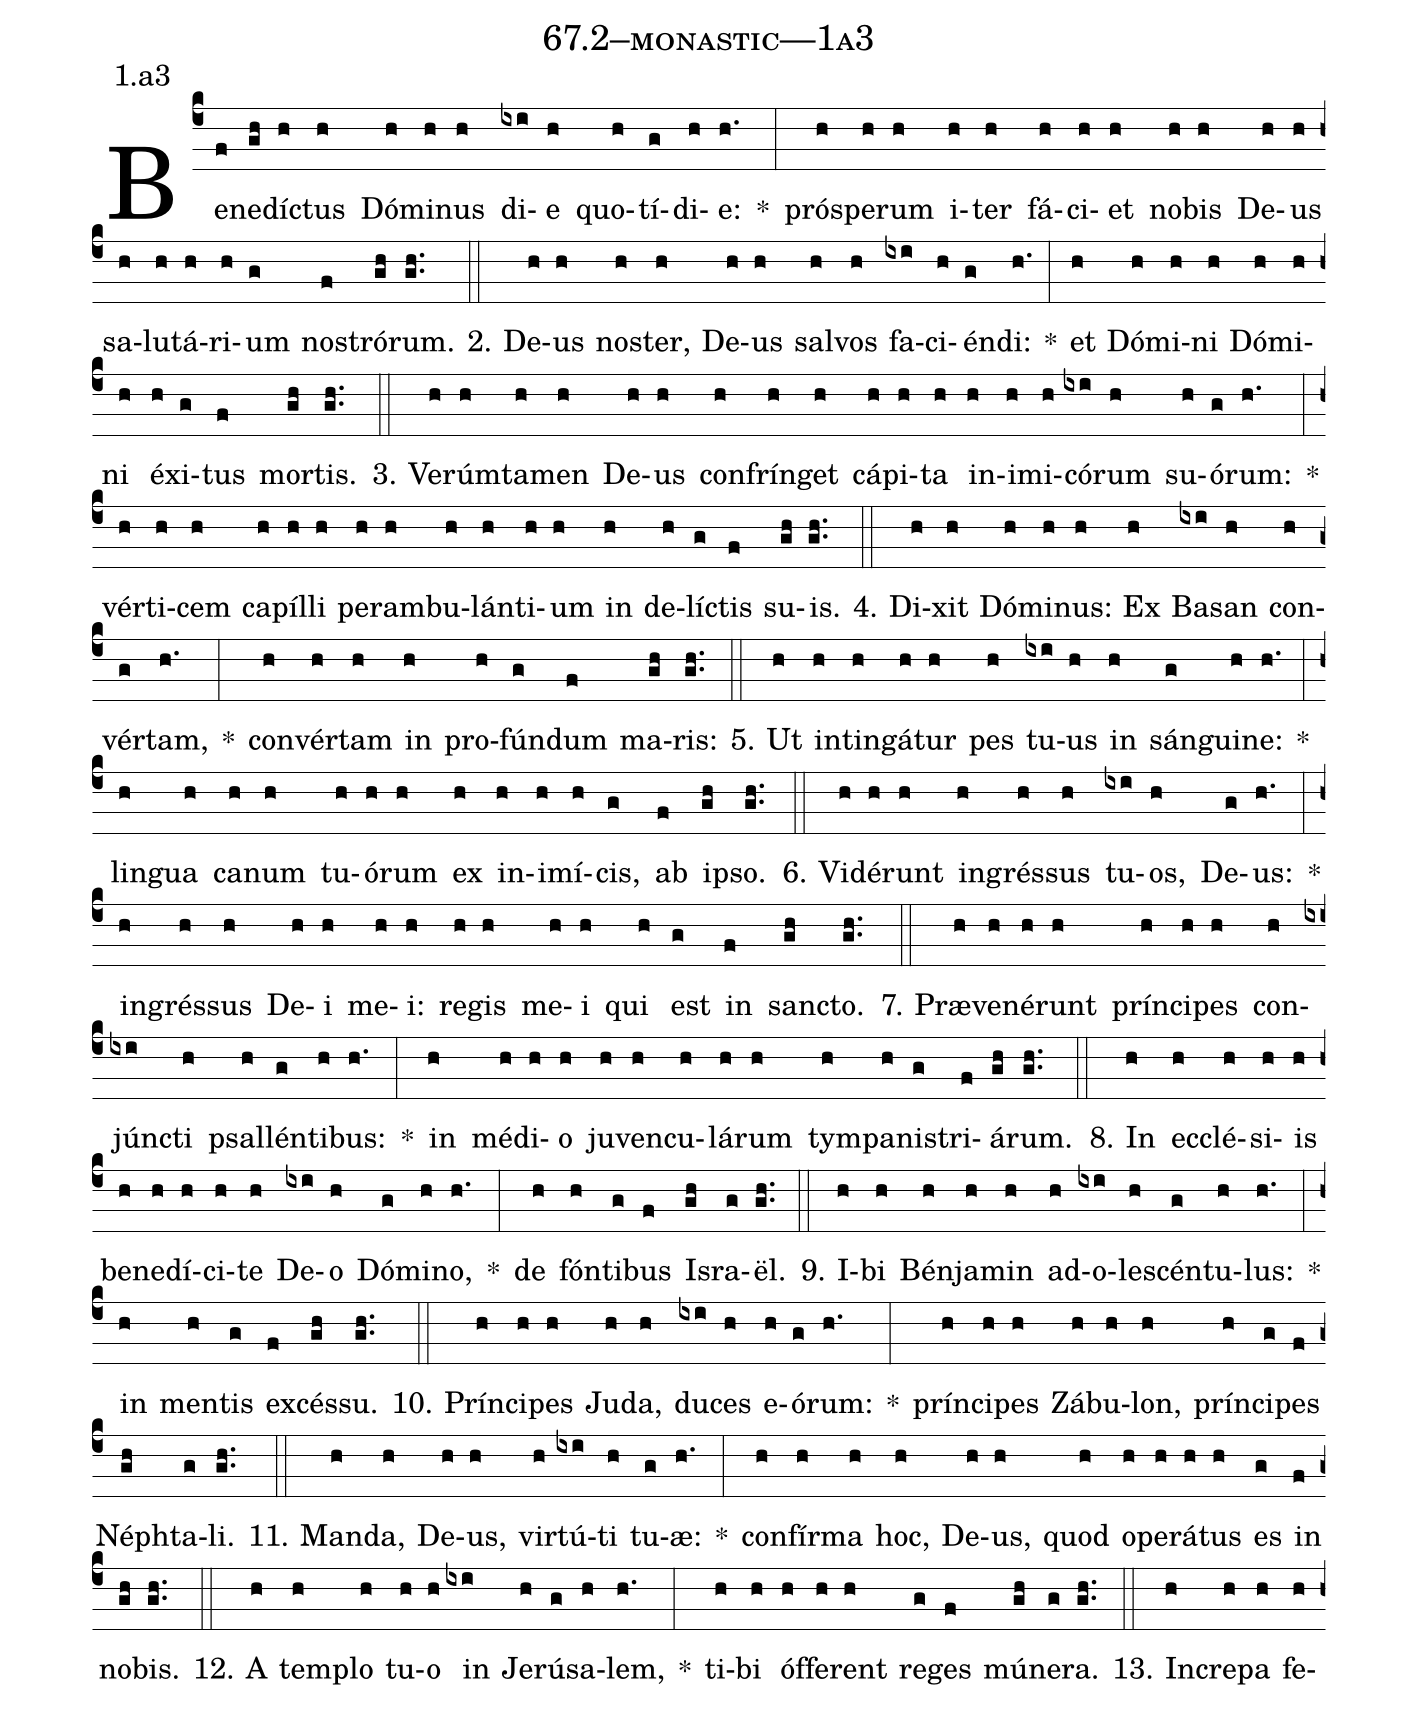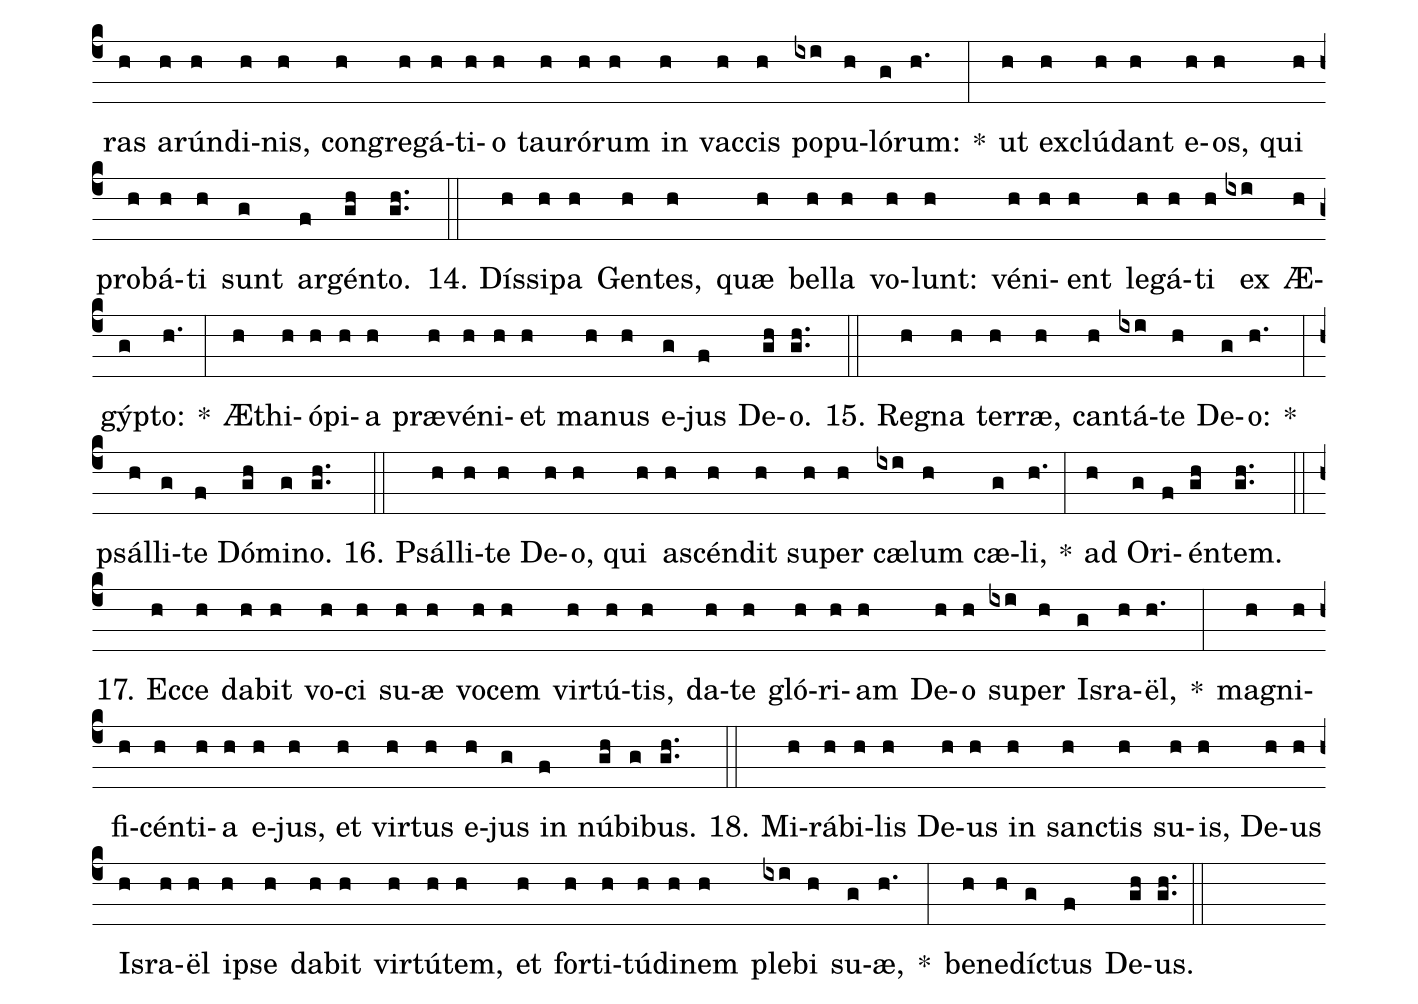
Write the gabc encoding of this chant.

name: 67.2--monastic---1a3;
annotation: 1.a3;
%%
(c4)Be(f)ne(gh)díc(h)tus(h) Dó(h)mi(h)nus(h) di(ixi)e(h) quo(h)tí(g)di(h)e:(h.) *(:) pró(h)spe(h)rum(h) i(h)ter(h) fá(h)ci(h)et(h) no(h)bis(h) De(h)us(h) sa(h)lu(h)tá(h)ri(h)um(g) nos(f)tró(gh)rum.(gh..) (::)
2. De(h)us(h) nos(h)ter,(h) De(h)us(h) sal(h)vos(h) fa(ixi)ci(h)én(g)di:(h.) *(:) et(h) Dó(h)mi(h)ni(h) Dó(h)mi(h)ni(h) éx(h)i(g)tus(f) mor(gh)tis.(gh..) (::)
3. Ve(h)rúm(h)ta(h)men(h) De(h)us(h) con(h)frín(h)get(h) cá(h)pi(h)ta(h) in(h)i(h)mi(h)có(ixi)rum(h) su(h)ó(g)rum:(h.) *(:) vér(h)ti(h)cem(h) ca(h)píl(h)li(h) per(h)am(h)bu(h)lán(h)ti(h)um(h) in(h) de(h)líc(g)tis(f) su(gh)is.(gh..) (::)
4. Di(h)xit(h) Dó(h)mi(h)nus:(h) Ex(h) Ba(ixi)san(h) con(h)vér(g)tam,(h.) *(:) con(h)vér(h)tam(h) in(h) pro(h)fún(g)dum(f) ma(gh)ris:(gh..) (::)
5. Ut(h) in(h)tin(h)gá(h)tur(h) pes(h) tu(ixi)us(h) in(h) sán(g)gui(h)ne:(h.) *(:) lin(h)gua(h) ca(h)num(h) tu(h)ó(h)rum(h) ex(h) in(h)i(h)mí(h)cis,(g) ab(f) ip(gh)so.(gh..) (::)
6. Vi(h)dé(h)runt(h) in(h)grés(h)sus(h) tu(ixi)os,(h) De(g)us:(h.) *(:) in(h)grés(h)sus(h) De(h)i(h) me(h)i:(h) re(h)gis(h) me(h)i(h) qui(h) est(g) in(f) sanc(gh)to.(gh..) (::)
7. Præ(h)ve(h)né(h)runt(h) prín(h)ci(h)pes(h) con(h)júnc(ixi)ti(h) psal(h)lén(g)ti(h)bus:(h.) *(:) in(h) mé(h)di(h)o(h) ju(h)ven(h)cu(h)lá(h)rum(h) tym(h)pa(h)nis(g)tri(f)á(gh)rum.(gh..) (::)
8. In(h) ec(h)clé(h)si(h)is(h) be(h)ne(h)dí(h)ci(h)te(h) De(ixi)o(h) Dó(g)mi(h)no,(h.) *(:) de(h) fón(h)ti(g)bus(f) Is(gh)ra(g)ël.(gh..) (::)
9. I(h)bi(h) Bén(h)ja(h)min(h) ad(h)o(ixi)le(h)scén(g)tu(h)lus:(h.) *(:) in(h) men(h)tis(g) ex(f)cés(gh)su.(gh..) (::)
10. Prín(h)ci(h)pes(h) Ju(h)da,(h) du(ixi)ces(h) e(h)ó(g)rum:(h.) *(:) prín(h)ci(h)pes(h) Zá(h)bu(h)lon,(h) prín(h)ci(g)pes(f) Néph(gh)ta(g)li.(gh..) (::)
11. Man(h)da,(h) De(h)us,(h) vir(h)tú(ixi)ti(h) tu(g)æ:(h.) *(:) con(h)fír(h)ma(h) hoc,(h) De(h)us,(h) quod(h) o(h)pe(h)rá(h)tus(h) es(g) in(f) no(gh)bis.(gh..) (::)
12. A(h) tem(h)plo(h) tu(h)o(h) in(ixi) Je(h)rú(g)sa(h)lem,(h.) *(:) ti(h)bi(h) óf(h)fe(h)rent(h) re(g)ges(f) mú(gh)ne(g)ra.(gh..) (::)
13. In(h)cre(h)pa(h) fe(h)ras(h) a(h)rún(h)di(h)nis,(h) con(h)gre(h)gá(h)ti(h)o(h) tau(h)ró(h)rum(h) in(h) vac(h)cis(h) po(ixi)pu(h)ló(g)rum:(h.) *(:) ut(h) ex(h)clú(h)dant(h) e(h)os,(h) qui(h) pro(h)bá(h)ti(h) sunt(g) ar(f)gén(gh)to.(gh..) (::)
14. Dís(h)si(h)pa(h) Gen(h)tes,(h) quæ(h) bel(h)la(h) vo(h)lunt:(h) vé(h)ni(h)ent(h) le(h)gá(h)ti(h) ex(ixi) Æ(h)gýp(g)to:(h.) *(:) Æ(h)thi(h)ó(h)pi(h)a(h) præ(h)vé(h)ni(h)et(h) ma(h)nus(h) e(g)jus(f) De(gh)o.(gh..) (::)
15. Re(h)gna(h) ter(h)ræ,(h) can(h)tá(ixi)te(h) De(g)o:(h.) *(:) psál(h)li(g)te(f) Dó(gh)mi(g)no.(gh..) (::)
16. Psál(h)li(h)te(h) De(h)o,(h) qui(h) a(h)scén(h)dit(h) su(h)per(h) cæ(ixi)lum(h) cæ(g)li,(h.) *(:) ad(h) O(g)ri(f)én(gh)tem.(gh..) (::)
17. Ec(h)ce(h) da(h)bit(h) vo(h)ci(h) su(h)æ(h) vo(h)cem(h) vir(h)tú(h)tis,(h) da(h)te(h) gló(h)ri(h)am(h) De(h)o(h) su(ixi)per(h) Is(g)ra(h)ël,(h.) *(:) ma(h)gni(h)fi(h)cén(h)ti(h)a(h) e(h)jus,(h) et(h) vir(h)tus(h) e(h)jus(g) in(f) nú(gh)bi(g)bus.(gh..) (::)
18. Mi(h)rá(h)bi(h)lis(h) De(h)us(h) in(h) sanc(h)tis(h) su(h)is,(h) De(h)us(h) Is(h)ra(h)ël(h) ip(h)se(h) da(h)bit(h) vir(h)tú(h)tem,(h) et(h) for(h)ti(h)tú(h)di(h)nem(h) ple(ixi)bi(h) su(g)æ,(h.) *(:) be(h)ne(h)díc(g)tus(f) De(gh)us.(gh..) (::)
